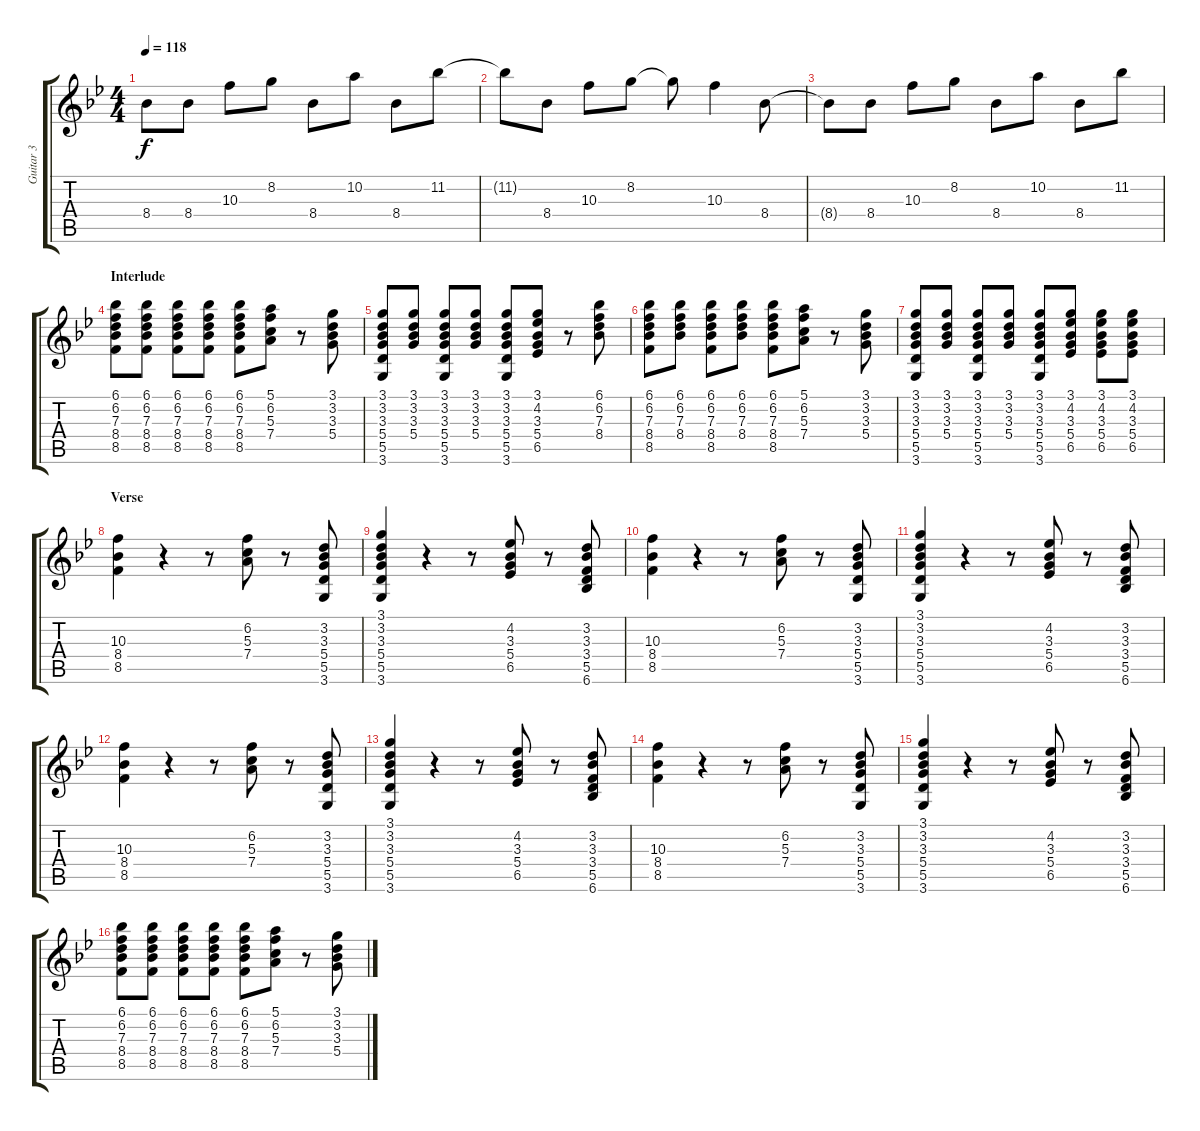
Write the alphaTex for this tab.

\track ("Guitar 3" "Guitar 3") {instrument overdrivenguitar}
\staff {score tabs}
\tuning (E4 B3 G3 D3 A2 E2) {hide}
\ts (4 4)
\tempo 118
\clef g2
\ks bb
8.4{t}.8{dy f} 8.4.8 10.3.8 8.2.8 8.4.8 10.2.8 8.4.8 11.2.8 |
11.2{t}.8 8.4.8 10.3.8 8.2.8 8.2{t}.8 10.3.4 8.4.8 |
8.4{t}.8 8.4.8 10.3.8 8.2.8 8.4.8 10.2.8 8.4.8 11.2.8 |
\section ("" "Interlude")
(6.1 6.2 7.3 8.4 8.5).8 (6.1 6.2 7.3 8.4 8.5).8 (6.1 6.2 7.3 8.4 8.5).8 (6.1 6.2 7.3 8.4 8.5).8 (6.1 6.2 7.3 8.4 8.5).8 (5.1 6.2 5.3 7.4).8 r.8 (3.1 3.2 3.3 5.4).8 |
(3.1 3.2 3.3 5.4 5.5 3.6).8 (3.1 3.2 3.3 5.4).8 (3.1 3.2 3.3 5.4 5.5 3.6).8 (3.1 3.2 3.3 5.4).8 (3.1 3.2 3.3 5.4 5.5 3.6).8 (3.1 4.2 3.3 5.4 6.5).8 r.8 (6.1 6.2 7.3 8.4).8 |
(6.1 6.2 7.3 8.4 8.5).8 (6.1 6.2 7.3 8.4).8 (6.1 6.2 7.3 8.4 8.5).8 (6.1 6.2 7.3 8.4).8 (6.1 6.2 7.3 8.4 8.5).8 (5.1 6.2 5.3 7.4).8 r.8 (3.1 3.2 3.3 5.4).8 |
(3.1 3.2 3.3 5.4 5.5 3.6).8 (3.1 3.2 3.3 5.4).8 (3.1 3.2 3.3 5.4 5.5 3.6).8 (3.1 3.2 3.3 5.4).8 (3.1 3.2 3.3 5.4 5.5 3.6).8 (3.1 4.2 3.3 5.4 6.5).8 (3.1 4.2 3.3 5.4 6.5).8 (3.1 4.2 3.3 5.4 6.5).8 |
\section ("" "Verse")
(10.3 8.4 8.5).4 r.4 r.8 (6.2 5.3 7.4).8 r.8 (3.2 3.3 5.4 5.5 3.6).8 |
(3.1 3.2 3.3 5.4 5.5 3.6).4 r.4 r.8 (4.2 3.3 5.4 6.5).8 r.8 (3.2 3.3 3.4 5.5 6.6).8 |
(10.3 8.4 8.5).4 r.4 r.8 (6.2 5.3 7.4).8 r.8 (3.2 3.3 5.4 5.5 3.6).8 |
(3.1 3.2 3.3 5.4 5.5 3.6).4 r.4 r.8 (4.2 3.3 5.4 6.5).8 r.8 (3.2 3.3 3.4 5.5 6.6).8 |
(10.3 8.4 8.5).4 r.4 r.8 (6.2 5.3 7.4).8 r.8 (3.2 3.3 5.4 5.5 3.6).8 |
(3.1 3.2 3.3 5.4 5.5 3.6).4 r.4 r.8 (4.2 3.3 5.4 6.5).8 r.8 (3.2 3.3 3.4 5.5 6.6).8 |
(10.3 8.4 8.5).4 r.4 r.8 (6.2 5.3 7.4).8 r.8 (3.2 3.3 5.4 5.5 3.6).8 |
(3.1 3.2 3.3 5.4 5.5 3.6).4 r.4 r.8 (4.2 3.3 5.4 6.5).8 r.8 (3.2 3.3 3.4 5.5 6.6).8 |
(6.1 6.2 7.3 8.4 8.5).8 (6.1 6.2 7.3 8.4 8.5).8 (6.1 6.2 7.3 8.4 8.5).8 (6.1 6.2 7.3 8.4 8.5).8 (6.1 6.2 7.3 8.4 8.5).8 (5.1 6.2 5.3 7.4).8 r.8 (3.1 3.2 3.3 5.4).8
